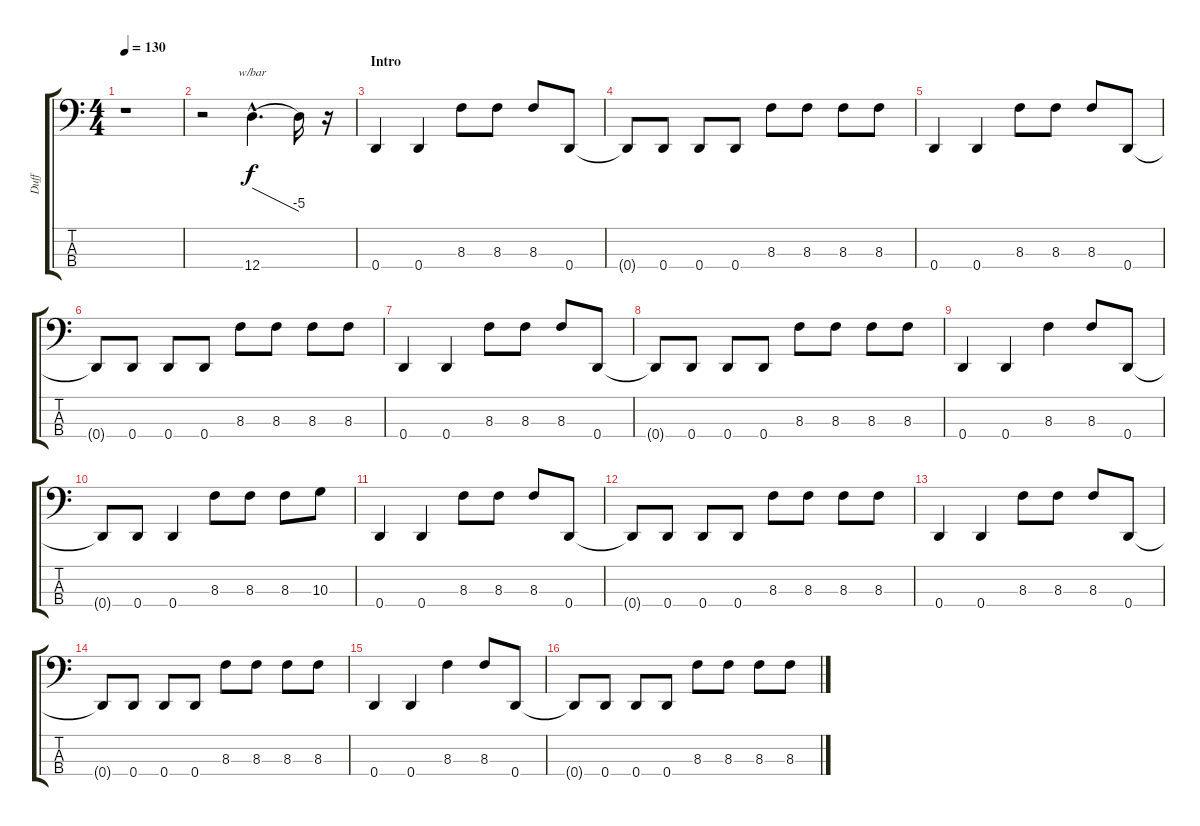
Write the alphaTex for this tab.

\track ("Duff" "Duff") {instrument electricbasspick}
\staff {score tabs}
\tuning (G2 D2 A1 D1) {hide}
\ts (4 4)
\tempo 130
\clef f4
\ks c
r.1{dy f instrument electricbasspick} |
r.2 12.4{hac}.4{d tbe (dive default 0 0 60 -20)} 12.4{t}.16 r.16 |
\section ("" "Intro")
0.4.4 0.4.4 8.3.8 8.3.8 8.3.8 0.4.8 |
0.4{t}.8 0.4.8 0.4.8 0.4.8 8.3.8 8.3.8 8.3.8 8.3.8 |
0.4.4 0.4.4 8.3.8 8.3.8 8.3.8 0.4.8 |
0.4{t}.8 0.4.8 0.4.8 0.4.8 8.3.8 8.3.8 8.3.8 8.3.8 |
0.4.4 0.4.4 8.3.8 8.3.8 8.3.8 0.4.8 |
0.4{t}.8 0.4.8 0.4.8 0.4.8 8.3.8 8.3.8 8.3.8 8.3.8 |
0.4.4 0.4.4 8.3.4 8.3.8 0.4.8 |
0.4{t}.8 0.4.8 0.4.4 8.3.8 8.3.8 8.3.8 10.3.8 |
0.4.4 0.4.4 8.3.8 8.3.8 8.3.8 0.4.8 |
0.4{t}.8 0.4.8 0.4.8 0.4.8 8.3.8 8.3.8 8.3.8 8.3.8 |
0.4.4 0.4.4 8.3.8 8.3.8 8.3.8 0.4.8 |
0.4{t}.8 0.4.8 0.4.8 0.4.8 8.3.8 8.3.8 8.3.8 8.3.8 |
0.4.4 0.4.4 8.3.4 8.3.8 0.4.8 |
0.4{t}.8 0.4.8 0.4.8 0.4.8 8.3.8 8.3.8 8.3.8 8.3.8
